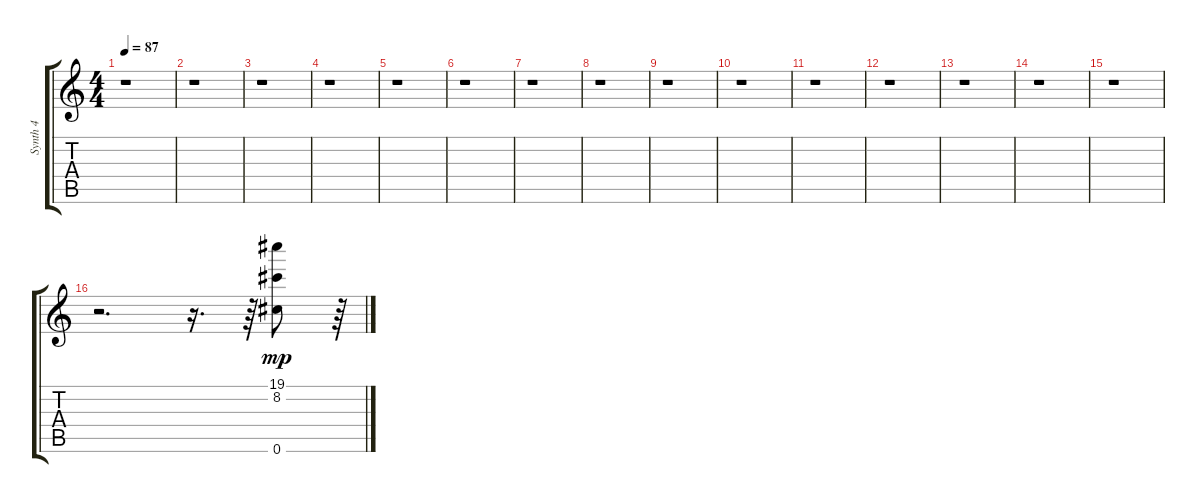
\track ("Synth 4" "Synth 4") {instrument fx3crystal}
\staff {score tabs}
\tuning (Gb5 F5 E5 Eb5 D5 Db5) {hide}
\ts (4 4)
\tempo 87
\clef g2
\ks c
r.1{dy mp} |
r.1 |
r.1 |
r.1 |
r.1 |
r.1 |
r.1 |
r.1 |
r.1 |
r.1 |
r.1 |
r.1 |
r.1 |
r.1 |
r.1 |
r.2{d} r.16{d} r.64 (19.1 8.2 0.6).8 r.64
